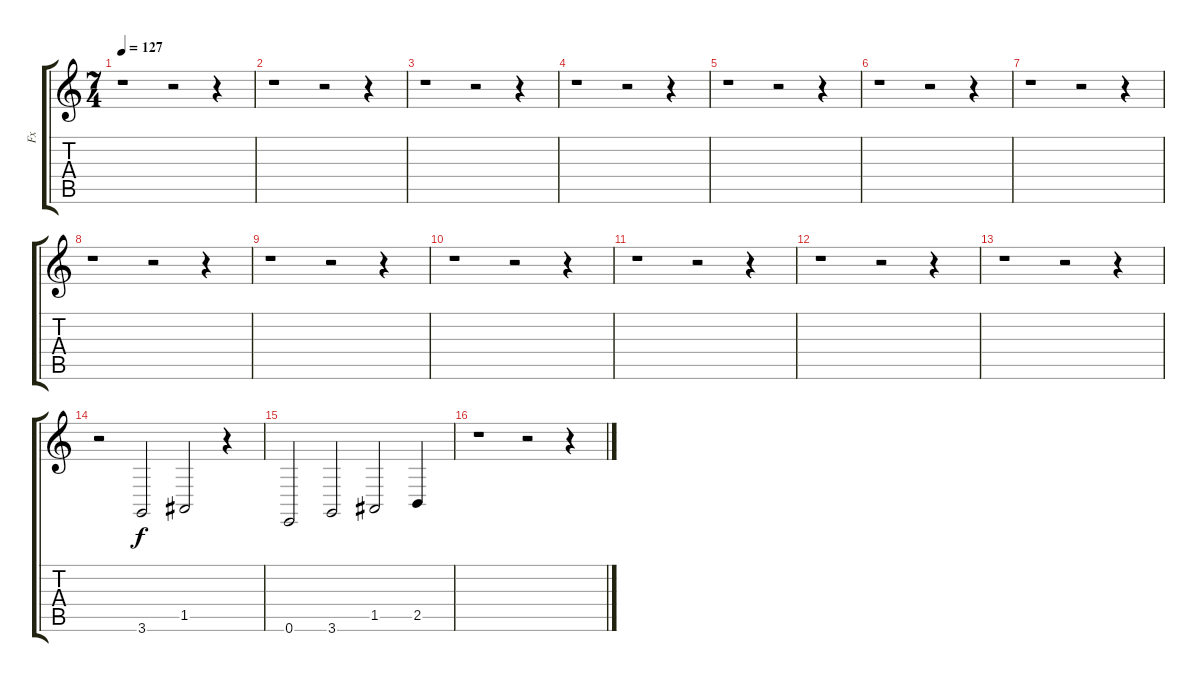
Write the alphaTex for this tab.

\track ("Fx" "Fx") {instrument reversecymbal}
\staff {score tabs}
\tuning (E4 B3 G3 D3 A2 E2) {hide}
\ts (7 4)
\tempo 127
\clef g2
\ks c
r.1{dy f} r.2 r.4 |
r.1 r.2 r.4 |
r.1 r.2 r.4 |
r.1 r.2 r.4 |
r.1 r.2 r.4 |
r.1 r.2 r.4 |
r.1 r.2 r.4 |
r.1 r.2 r.4 |
r.1 r.2 r.4 |
r.1 r.2 r.4 |
r.1 r.2 r.4 |
r.1 r.2 r.4 |
r.1 r.2 r.4 |
r.2 3.6.2 1.5.2 r.4 |
0.6.2 3.6.2 1.5.2 2.5.4 |
r.1 r.2 r.4
